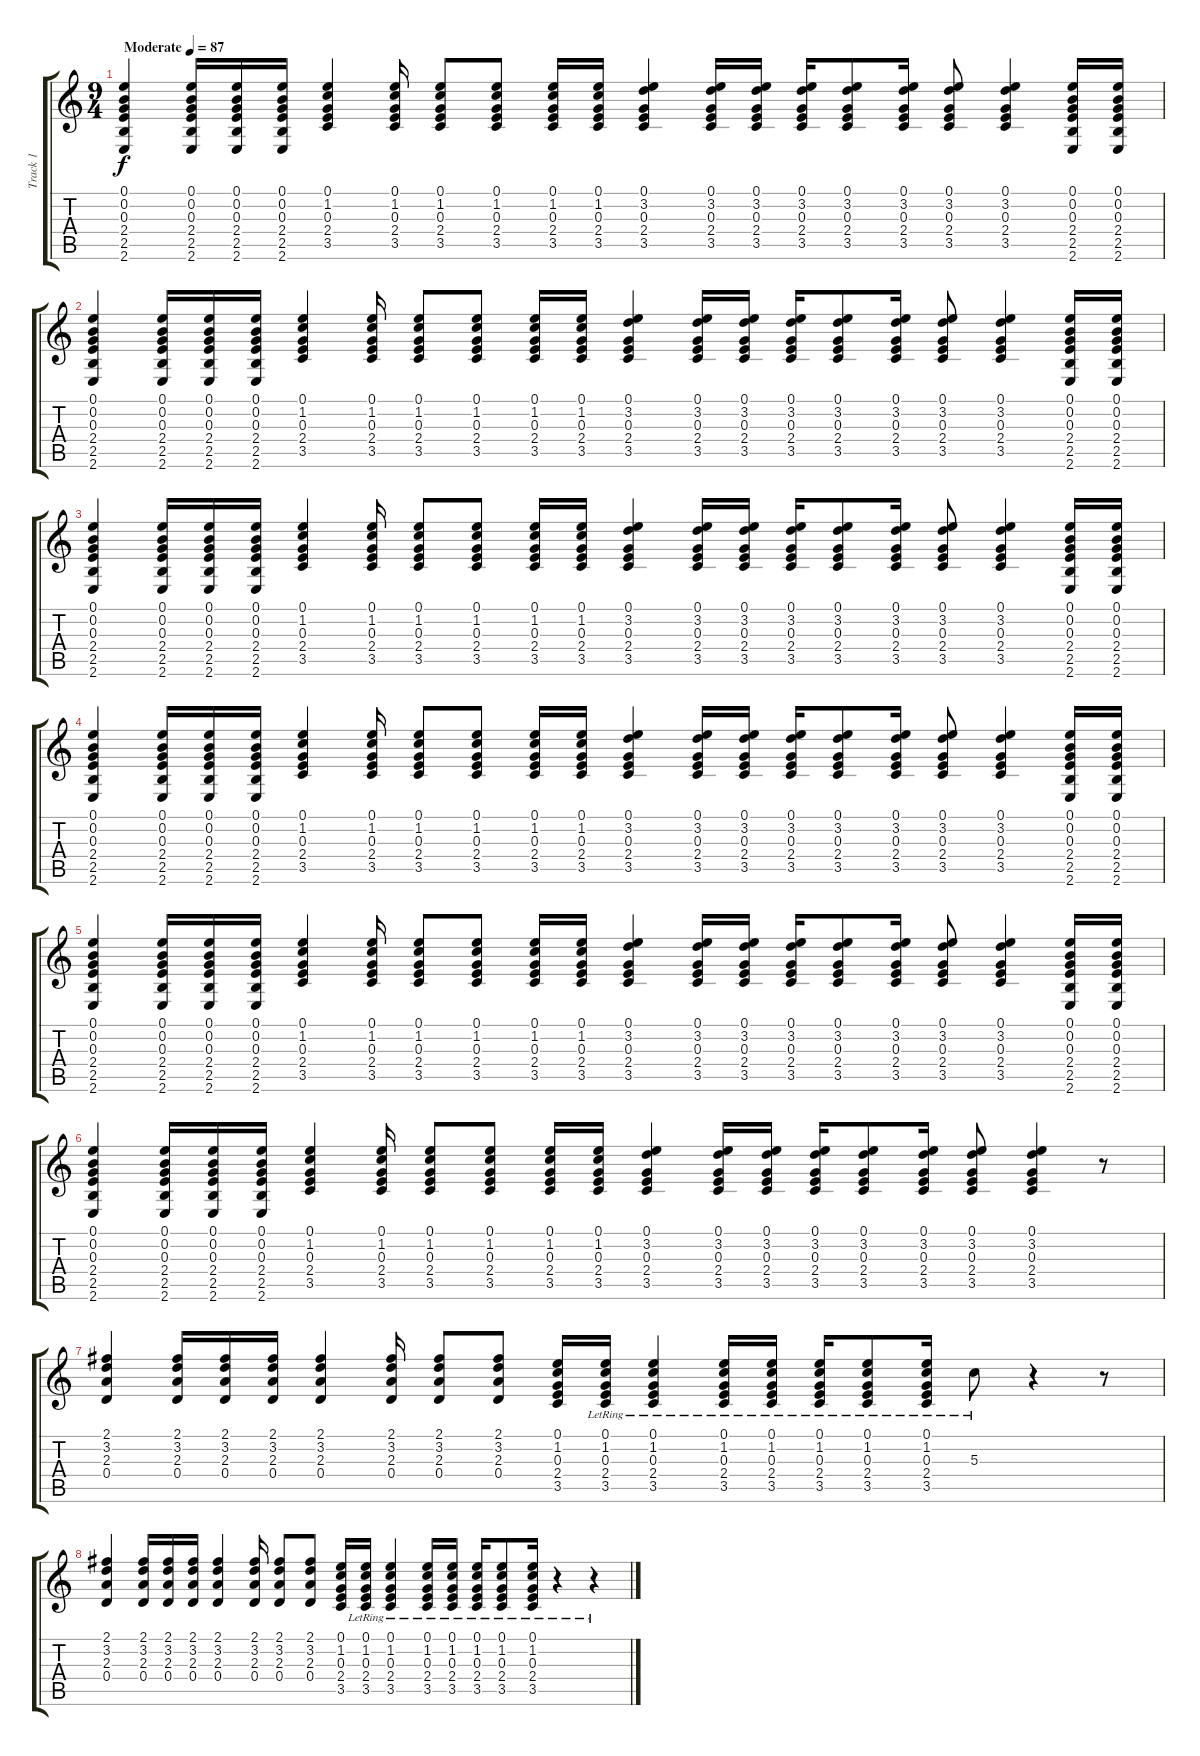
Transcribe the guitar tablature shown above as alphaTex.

\track ("Track 1" "Track 1") {instrument acousticguitarnylon}
\staff {score tabs}
\tuning (E4 B3 G3 D3 A2 D2) {hide}
\ts (9 4)
\tempo (87 "Moderate")
\clef g2
\ks c
(0.1 0.2 0.3 2.4 2.5 2.6).4{dy f instrument acousticguitarnylon} (0.1 0.2 0.3 2.4 2.5 2.6).16 (0.1 0.2 0.3 2.4 2.5 2.6).16 (0.1 0.2 0.3 2.4 2.5 2.6).16 (0.1 1.2 0.3 2.4 3.5).4 (0.1 1.2 0.3 2.4 3.5).16 (0.1 1.2 0.3 2.4 3.5).8 (0.1 1.2 0.3 2.4 3.5).8 (0.1 1.2 0.3 2.4 3.5).16 (0.1 1.2 0.3 2.4 3.5).16 (0.1 3.2 0.3 2.4 3.5).4 (0.1 3.2 0.3 2.4 3.5).16 (0.1 3.2 0.3 2.4 3.5).16 (0.1 3.2 0.3 2.4 3.5).16 (0.1 3.2 0.3 2.4 3.5).8 (0.1 3.2 0.3 2.4 3.5).16 (0.1 3.2 0.3 2.4 3.5).8 (0.1 3.2 0.3 2.4 3.5).4 (0.1 0.2 0.3 2.4 2.5 2.6).16 (0.1 0.2 0.3 2.4 2.5 2.6).16 |
(0.1 0.2 0.3 2.4 2.5 2.6).4 (0.1 0.2 0.3 2.4 2.5 2.6).16 (0.1 0.2 0.3 2.4 2.5 2.6).16 (0.1 0.2 0.3 2.4 2.5 2.6).16 (0.1 1.2 0.3 2.4 3.5).4 (0.1 1.2 0.3 2.4 3.5).16 (0.1 1.2 0.3 2.4 3.5).8 (0.1 1.2 0.3 2.4 3.5).8 (0.1 1.2 0.3 2.4 3.5).16 (0.1 1.2 0.3 2.4 3.5).16 (0.1 3.2 0.3 2.4 3.5).4 (0.1 3.2 0.3 2.4 3.5).16 (0.1 3.2 0.3 2.4 3.5).16 (0.1 3.2 0.3 2.4 3.5).16 (0.1 3.2 0.3 2.4 3.5).8 (0.1 3.2 0.3 2.4 3.5).16 (0.1 3.2 0.3 2.4 3.5).8 (0.1 3.2 0.3 2.4 3.5).4 (0.1 0.2 0.3 2.4 2.5 2.6).16 (0.1 0.2 0.3 2.4 2.5 2.6).16 |
(0.1 0.2 0.3 2.4 2.5 2.6).4 (0.1 0.2 0.3 2.4 2.5 2.6).16 (0.1 0.2 0.3 2.4 2.5 2.6).16 (0.1 0.2 0.3 2.4 2.5 2.6).16 (0.1 1.2 0.3 2.4 3.5).4 (0.1 1.2 0.3 2.4 3.5).16 (0.1 1.2 0.3 2.4 3.5).8 (0.1 1.2 0.3 2.4 3.5).8 (0.1 1.2 0.3 2.4 3.5).16 (0.1 1.2 0.3 2.4 3.5).16 (0.1 3.2 0.3 2.4 3.5).4 (0.1 3.2 0.3 2.4 3.5).16 (0.1 3.2 0.3 2.4 3.5).16 (0.1 3.2 0.3 2.4 3.5).16 (0.1 3.2 0.3 2.4 3.5).8 (0.1 3.2 0.3 2.4 3.5).16 (0.1 3.2 0.3 2.4 3.5).8 (0.1 3.2 0.3 2.4 3.5).4 (0.1 0.2 0.3 2.4 2.5 2.6).16 (0.1 0.2 0.3 2.4 2.5 2.6).16 |
(0.1 0.2 0.3 2.4 2.5 2.6).4 (0.1 0.2 0.3 2.4 2.5 2.6).16 (0.1 0.2 0.3 2.4 2.5 2.6).16 (0.1 0.2 0.3 2.4 2.5 2.6).16 (0.1 1.2 0.3 2.4 3.5).4 (0.1 1.2 0.3 2.4 3.5).16 (0.1 1.2 0.3 2.4 3.5).8 (0.1 1.2 0.3 2.4 3.5).8 (0.1 1.2 0.3 2.4 3.5).16 (0.1 1.2 0.3 2.4 3.5).16 (0.1 3.2 0.3 2.4 3.5).4 (0.1 3.2 0.3 2.4 3.5).16 (0.1 3.2 0.3 2.4 3.5).16 (0.1 3.2 0.3 2.4 3.5).16 (0.1 3.2 0.3 2.4 3.5).8 (0.1 3.2 0.3 2.4 3.5).16 (0.1 3.2 0.3 2.4 3.5).8 (0.1 3.2 0.3 2.4 3.5).4 (0.1 0.2 0.3 2.4 2.5 2.6).16 (0.1 0.2 0.3 2.4 2.5 2.6).16 |
(0.1 0.2 0.3 2.4 2.5 2.6).4 (0.1 0.2 0.3 2.4 2.5 2.6).16 (0.1 0.2 0.3 2.4 2.5 2.6).16 (0.1 0.2 0.3 2.4 2.5 2.6).16 (0.1 1.2 0.3 2.4 3.5).4 (0.1 1.2 0.3 2.4 3.5).16 (0.1 1.2 0.3 2.4 3.5).8 (0.1 1.2 0.3 2.4 3.5).8 (0.1 1.2 0.3 2.4 3.5).16 (0.1 1.2 0.3 2.4 3.5).16 (0.1 3.2 0.3 2.4 3.5).4 (0.1 3.2 0.3 2.4 3.5).16 (0.1 3.2 0.3 2.4 3.5).16 (0.1 3.2 0.3 2.4 3.5).16 (0.1 3.2 0.3 2.4 3.5).8 (0.1 3.2 0.3 2.4 3.5).16 (0.1 3.2 0.3 2.4 3.5).8 (0.1 3.2 0.3 2.4 3.5).4 (0.1 0.2 0.3 2.4 2.5 2.6).16 (0.1 0.2 0.3 2.4 2.5 2.6).16 |
(0.1 0.2 0.3 2.4 2.5 2.6).4 (0.1 0.2 0.3 2.4 2.5 2.6).16 (0.1 0.2 0.3 2.4 2.5 2.6).16 (0.1 0.2 0.3 2.4 2.5 2.6).16 (0.1 1.2 0.3 2.4 3.5).4 (0.1 1.2 0.3 2.4 3.5).16 (0.1 1.2 0.3 2.4 3.5).8 (0.1 1.2 0.3 2.4 3.5).8 (0.1 1.2 0.3 2.4 3.5).16 (0.1 1.2 0.3 2.4 3.5).16 (0.1 3.2 0.3 2.4 3.5).4 (0.1 3.2 0.3 2.4 3.5).16 (0.1 3.2 0.3 2.4 3.5).16 (0.1 3.2 0.3 2.4 3.5).16 (0.1 3.2 0.3 2.4 3.5).8 (0.1 3.2 0.3 2.4 3.5).16 (0.1 3.2 0.3 2.4 3.5).8 (0.1 3.2 0.3 2.4 3.5).4 r.8 |
(2.1 3.2 2.3 0.4).4 (2.1 3.2 2.3 0.4).16 (2.1 3.2 2.3 0.4).16 (2.1 3.2 2.3 0.4).16 (2.1 3.2 2.3 0.4).4 (2.1 3.2 2.3 0.4).16 (2.1 3.2 2.3 0.4).8 (2.1 3.2 2.3 0.4).8 (0.1 1.2 0.3 2.4 3.5).16 (0.1{lr} 1.2{lr} 0.3{lr} 2.4{lr} 3.5{lr}).16 (0.1{lr} 1.2{lr} 0.3{lr} 2.4{lr} 3.5{lr}).4 (0.1{lr} 1.2{lr} 0.3{lr} 2.4{lr} 3.5{lr}).16 (0.1{lr} 1.2{lr} 0.3{lr} 2.4{lr} 3.5{lr}).16 (0.1{lr} 1.2{lr} 0.3{lr} 2.4{lr} 3.5{lr}).16 (0.1{lr} 1.2{lr} 0.3{lr} 2.4{lr} 3.5{lr}).8 (0.1{lr} 1.2{lr} 0.3{lr} 2.4{lr} 3.5{lr}).16 5.3{lr}.8 r.4 r.8 |
(2.1 3.2 2.3 0.4).4 (2.1 3.2 2.3 0.4).16 (2.1 3.2 2.3 0.4).16 (2.1 3.2 2.3 0.4).16 (2.1 3.2 2.3 0.4).4 (2.1 3.2 2.3 0.4).16 (2.1 3.2 2.3 0.4).8 (2.1 3.2 2.3 0.4).8 (0.1 1.2 0.3 2.4 3.5).16 (0.1{lr} 1.2{lr} 0.3{lr} 2.4{lr} 3.5{lr}).16 (0.1{lr} 1.2{lr} 0.3{lr} 2.4{lr} 3.5{lr}).4 (0.1{lr} 1.2{lr} 0.3{lr} 2.4{lr} 3.5{lr}).16 (0.1{lr} 1.2{lr} 0.3{lr} 2.4{lr} 3.5{lr}).16 (0.1{lr} 1.2{lr} 0.3{lr} 2.4{lr} 3.5{lr}).16 (0.1{lr} 1.2{lr} 0.3{lr} 2.4{lr} 3.5{lr}).8 (0.1{lr} 1.2{lr} 0.3{lr} 2.4{lr} 3.5{lr}).16 r.4 r.4
